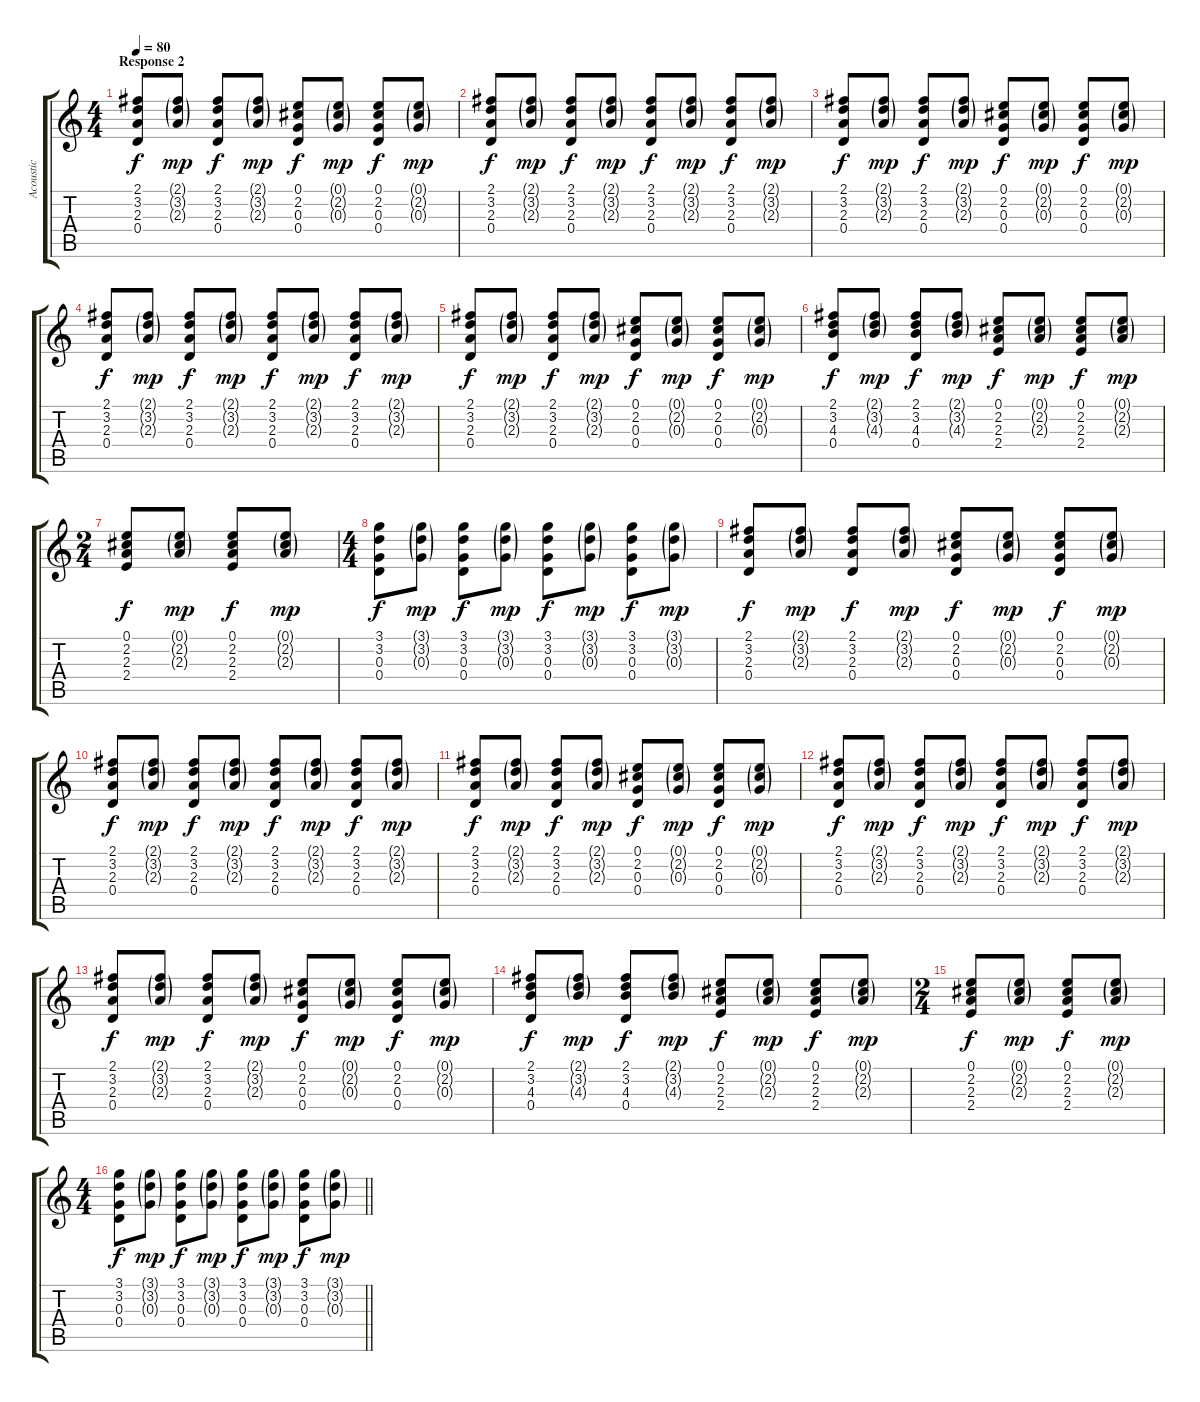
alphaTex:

\track ("Acoustic" "Acoustic") {instrument acousticguitarsteel}
\staff {score tabs}
\tuning (E4 B3 G3 D3 A2 E2) {hide}
\ts (4 4)
\section ("" "Response 2")
\tempo 80
\clef g2
\ks c
(2.1 3.2 2.3 0.4).8{dy f} (2.1{g} 3.2{g} 2.3{g}).8{dy mp} (2.1 3.2 2.3 0.4).8{dy f} (2.1{g} 3.2{g} 2.3{g}).8{dy mp} (0.1 2.2 0.3 0.4).8{dy f} (0.1{g} 2.2{g} 0.3{g}).8{dy mp} (0.1 2.2 0.3 0.4).8{dy f} (0.1{g} 2.2{g} 0.3{g}).8{dy mp} |
(2.1 3.2 2.3 0.4).8{dy f} (2.1{g} 3.2{g} 2.3{g}).8{dy mp} (2.1 3.2 2.3 0.4).8{dy f} (2.1{g} 3.2{g} 2.3{g}).8{dy mp} (2.1 3.2 2.3 0.4).8{dy f} (2.1{g} 3.2{g} 2.3{g}).8{dy mp} (2.1 3.2 2.3 0.4).8{dy f} (2.1{g} 3.2{g} 2.3{g}).8{dy mp} |
(2.1 3.2 2.3 0.4).8{dy f} (2.1{g} 3.2{g} 2.3{g}).8{dy mp} (2.1 3.2 2.3 0.4).8{dy f} (2.1{g} 3.2{g} 2.3{g}).8{dy mp} (0.1 2.2 0.3 0.4).8{dy f} (0.1{g} 2.2{g} 0.3{g}).8{dy mp} (0.1 2.2 0.3 0.4).8{dy f} (0.1{g} 2.2{g} 0.3{g}).8{dy mp} |
(2.1 3.2 2.3 0.4).8{dy f} (2.1{g} 3.2{g} 2.3{g}).8{dy mp} (2.1 3.2 2.3 0.4).8{dy f} (2.1{g} 3.2{g} 2.3{g}).8{dy mp} (2.1 3.2 2.3 0.4).8{dy f} (2.1{g} 3.2{g} 2.3{g}).8{dy mp} (2.1 3.2 2.3 0.4).8{dy f} (2.1{g} 3.2{g} 2.3{g}).8{dy mp} |
(2.1 3.2 2.3 0.4).8{dy f} (2.1{g} 3.2{g} 2.3{g}).8{dy mp} (2.1 3.2 2.3 0.4).8{dy f} (2.1{g} 3.2{g} 2.3{g}).8{dy mp} (0.1 2.2 0.3 0.4).8{dy f} (0.1{g} 2.2{g} 0.3{g}).8{dy mp} (0.1 2.2 0.3 0.4).8{dy f} (0.1{g} 2.2{g} 0.3{g}).8{dy mp} |
(2.1 3.2 4.3 0.4).8{dy f} (2.1{g} 3.2{g} 4.3{g}).8{dy mp} (2.1 3.2 4.3 0.4).8{dy f} (2.1{g} 3.2{g} 4.3{g}).8{dy mp} (0.1 2.2 2.3 2.4).8{dy f} (0.1{g} 2.2{g} 2.3{g}).8{dy mp} (0.1 2.2 2.3 2.4).8{dy f} (0.1{g} 2.2{g} 2.3{g}).8{dy mp} |
\ts (2 4)
(0.1 2.2 2.3 2.4).8{dy f} (0.1{g} 2.2{g} 2.3{g}).8{dy mp} (0.1 2.2 2.3 2.4).8{dy f} (0.1{g} 2.2{g} 2.3{g}).8{dy mp} |
\ts (4 4)
(3.1 3.2 0.3 0.4).8{dy f} (3.1{g} 3.2{g} 0.3{g}).8{dy mp} (3.1 3.2 0.3 0.4).8{dy f} (3.1{g} 3.2{g} 0.3{g}).8{dy mp} (3.1 3.2 0.3 0.4).8{dy f} (3.1{g} 3.2{g} 0.3{g}).8{dy mp} (3.1 3.2 0.3 0.4).8{dy f} (3.1{g} 3.2{g} 0.3{g}).8{dy mp} |
(2.1 3.2 2.3 0.4).8{dy f} (2.1{g} 3.2{g} 2.3{g}).8{dy mp} (2.1 3.2 2.3 0.4).8{dy f} (2.1{g} 3.2{g} 2.3{g}).8{dy mp} (0.1 2.2 0.3 0.4).8{dy f} (0.1{g} 2.2{g} 0.3{g}).8{dy mp} (0.1 2.2 0.3 0.4).8{dy f} (0.1{g} 2.2{g} 0.3{g}).8{dy mp} |
(2.1 3.2 2.3 0.4).8{dy f} (2.1{g} 3.2{g} 2.3{g}).8{dy mp} (2.1 3.2 2.3 0.4).8{dy f} (2.1{g} 3.2{g} 2.3{g}).8{dy mp} (2.1 3.2 2.3 0.4).8{dy f} (2.1{g} 3.2{g} 2.3{g}).8{dy mp} (2.1 3.2 2.3 0.4).8{dy f} (2.1{g} 3.2{g} 2.3{g}).8{dy mp} |
(2.1 3.2 2.3 0.4).8{dy f} (2.1{g} 3.2{g} 2.3{g}).8{dy mp} (2.1 3.2 2.3 0.4).8{dy f} (2.1{g} 3.2{g} 2.3{g}).8{dy mp} (0.1 2.2 0.3 0.4).8{dy f} (0.1{g} 2.2{g} 0.3{g}).8{dy mp} (0.1 2.2 0.3 0.4).8{dy f} (0.1{g} 2.2{g} 0.3{g}).8{dy mp} |
(2.1 3.2 2.3 0.4).8{dy f} (2.1{g} 3.2{g} 2.3{g}).8{dy mp} (2.1 3.2 2.3 0.4).8{dy f} (2.1{g} 3.2{g} 2.3{g}).8{dy mp} (2.1 3.2 2.3 0.4).8{dy f} (2.1{g} 3.2{g} 2.3{g}).8{dy mp} (2.1 3.2 2.3 0.4).8{dy f} (2.1{g} 3.2{g} 2.3{g}).8{dy mp} |
(2.1 3.2 2.3 0.4).8{dy f} (2.1{g} 3.2{g} 2.3{g}).8{dy mp} (2.1 3.2 2.3 0.4).8{dy f} (2.1{g} 3.2{g} 2.3{g}).8{dy mp} (0.1 2.2 0.3 0.4).8{dy f} (0.1{g} 2.2{g} 0.3{g}).8{dy mp} (0.1 2.2 0.3 0.4).8{dy f} (0.1{g} 2.2{g} 0.3{g}).8{dy mp} |
(2.1 3.2 4.3 0.4).8{dy f} (2.1{g} 3.2{g} 4.3{g}).8{dy mp} (2.1 3.2 4.3 0.4).8{dy f} (2.1{g} 3.2{g} 4.3{g}).8{dy mp} (0.1 2.2 2.3 2.4).8{dy f} (0.1{g} 2.2{g} 2.3{g}).8{dy mp} (0.1 2.2 2.3 2.4).8{dy f} (0.1{g} 2.2{g} 2.3{g}).8{dy mp} |
\ts (2 4)
(0.1 2.2 2.3 2.4).8{dy f} (0.1{g} 2.2{g} 2.3{g}).8{dy mp} (0.1 2.2 2.3 2.4).8{dy f} (0.1{g} 2.2{g} 2.3{g}).8{dy mp} |
\ts (4 4)
\barLineRight lightlight
(3.1 3.2 0.3 0.4).8{dy f} (3.1{g} 3.2{g} 0.3{g}).8{dy mp} (3.1 3.2 0.3 0.4).8{dy f} (3.1{g} 3.2{g} 0.3{g}).8{dy mp} (3.1 3.2 0.3 0.4).8{dy f} (3.1{g} 3.2{g} 0.3{g}).8{dy mp} (3.1 3.2 0.3 0.4).8{dy f} (3.1{g} 3.2{g} 0.3{g}).8{dy mp}
